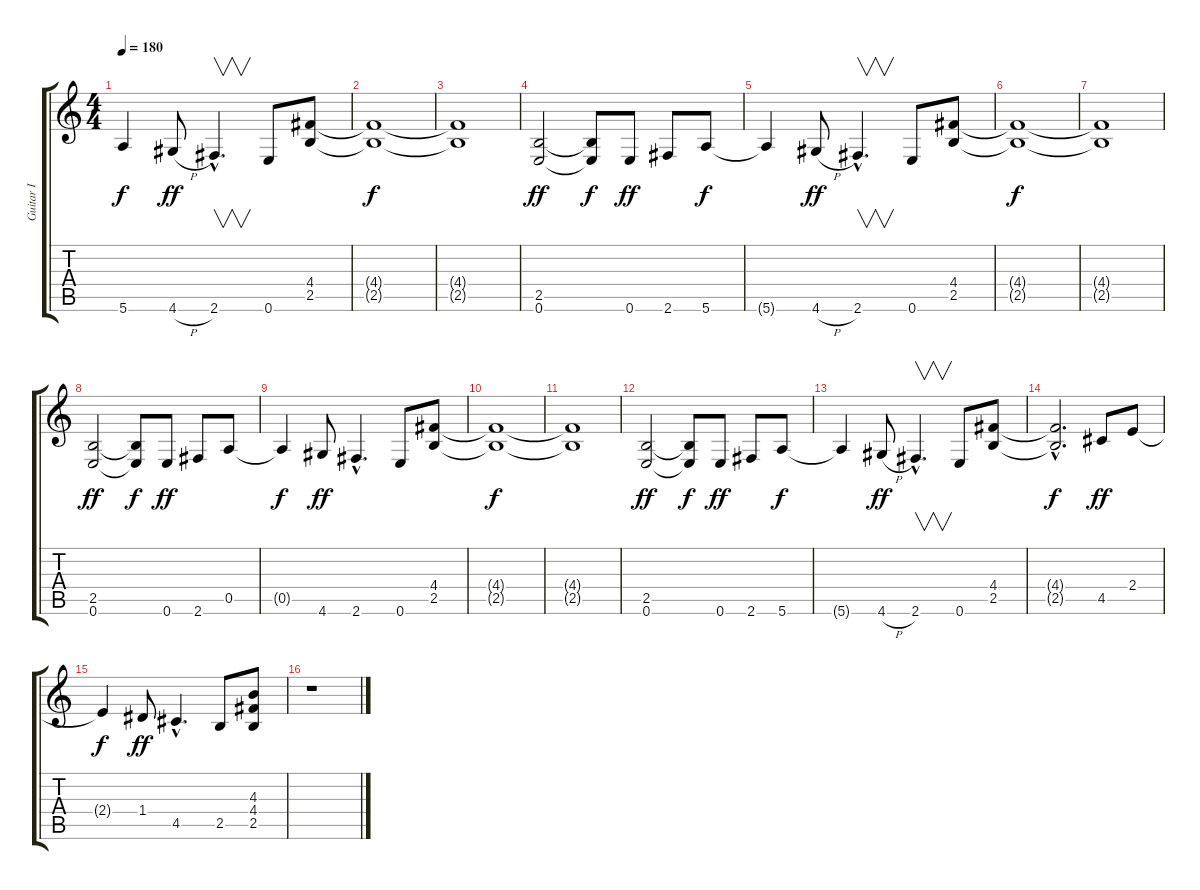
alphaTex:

\track ("Guitar I" "Guitar I") {instrument overdrivenguitar}
\staff {score tabs}
\tuning (E4 B3 G3 D3 A2 E2) {hide}
\ts (4 4)
\tempo 180
\clef g2
\ks c
5.6{t}.4{dy f} 4.6{h}.8{dy ff} 2.6{hac}.4{v d} 0.6.8 (4.4 2.5).8 |
(4.4{t} 2.5{t}).1{dy f} |
(4.4{t} 2.5{t}).1 |
(2.5 0.6).2{dy ff} (2.5{t} 0.6{t}).8{dy f} 0.6.8{dy ff} 2.6.8 5.6.8{dy f} |
5.6{t}.4 4.6{h}.8{dy ff} 2.6{hac}.4{v d} 0.6.8 (4.4 2.5).8 |
(4.4{t} 2.5{t}).1{dy f} |
(4.4{t} 2.5{t}).1 |
(2.5 0.6).2{dy ff} (2.5{t} 0.6{t}).8{dy f} 0.6.8{dy ff} 2.6.8 0.5.8 |
0.5{t}.4{dy f} 4.6.8{dy ff} 2.6{hac}.4{d} 0.6.8 (4.4 2.5).8 |
(4.4{t} 2.5{t}).1{dy f} |
(4.4{t} 2.5{t}).1 |
(2.5 0.6).2{dy ff} (2.5{t} 0.6{t}).8{dy f} 0.6.8{dy ff} 2.6.8 5.6.8{dy f} |
5.6{t}.4 4.6{h}.8{dy ff} 2.6{hac}.4{v d} 0.6.8 (4.4 2.5).8 |
(4.4{hac t} 2.5{hac t}).2{d dy f} 4.5.8{dy ff} 2.4.8 |
2.4{t}.4{dy f} 1.4.8{dy ff} 4.5{hac}.4{d} 2.5.8 (4.3 4.4 2.5).8 |
r.1
